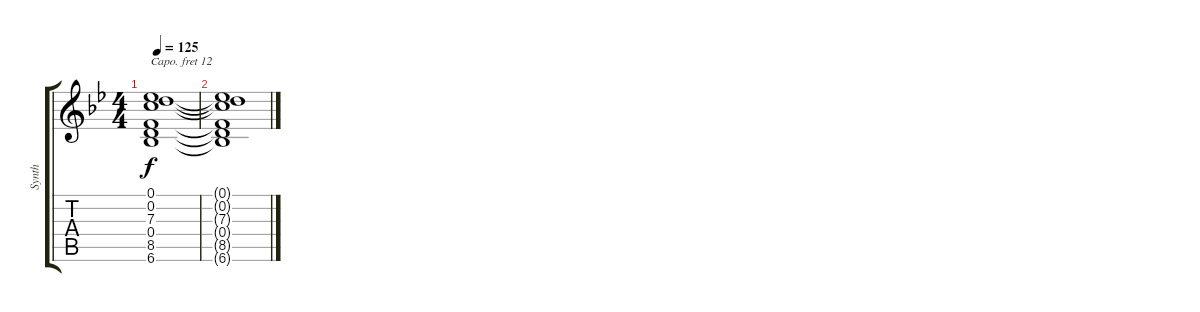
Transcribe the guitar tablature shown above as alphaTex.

\track ("Synth" "Synth") {instrument pad2warm}
\staff {score tabs}
\capo 12
\tuning (Eb4 C4 G3 D3 A2 E2) {hide}
\ts (4 4)
\tempo 125
\clef g2
\ks bb
(0.1{t} 0.2{t} 7.3{t} 0.4{t} 8.5{t} 6.6{t}).1{dy f} |
(0.1{t} 0.2{t} 7.3{t} 0.4{t} 8.5{t} 6.6{t}).1
